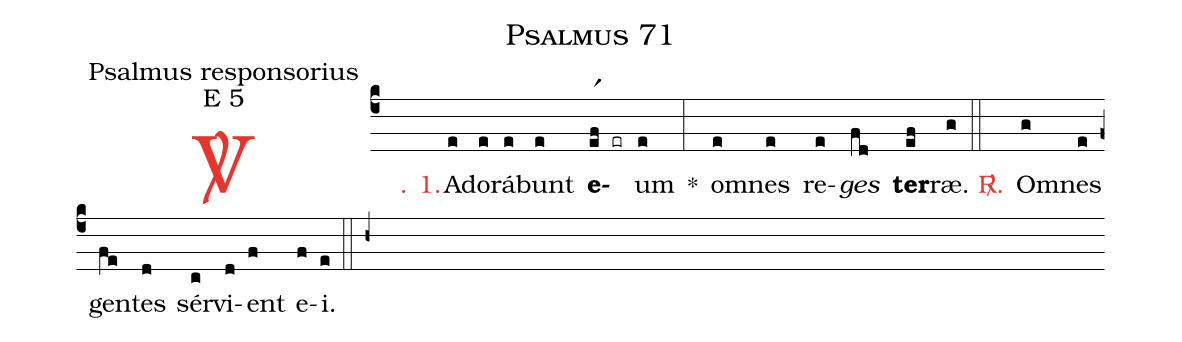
name: Psalmus 71;
office-part: Psalmus responsorius;
mode: E 5;
%%
(c4)

<c><sp>V/</sp>. 1.</c>() Ad(e)o(e)rá(e)bunt(e) <b>e</b>(er1f er)um(e) *(:) om(e)nes(e) re(e)<i>ges</i>(fd) <b>ter</b>(ef)ræ.(g)

(::)

<c><sp>R/</sp>.</c>() Om(g)nes(e) gen(fe)tes(d) sér(c)vi(d)ent(f) e(f)i.(e)

(::)

(h+)
